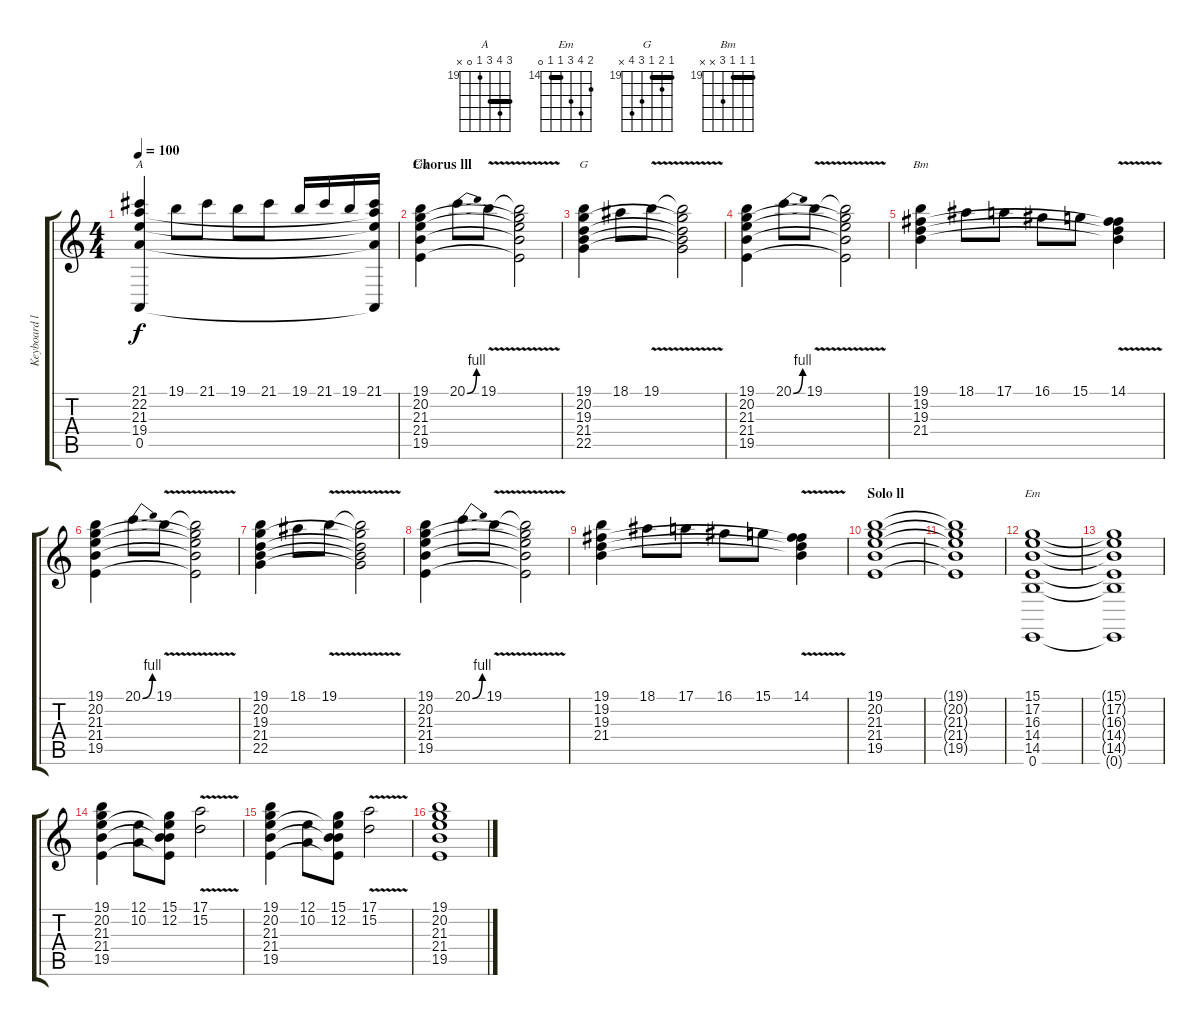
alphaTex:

\track ("Keyboard ll" "Keyboard l") {instrument stringensemble1}
\staff {score tabs}
\tuning (E4 B3 G3 D3 A2 E2) {hide}
\chord ("A" 21 22 21 19 0 x) {firstfret 19 barre 21}
\chord ("Em" 19 20 21 21 19 x) {firstfret 19 barre 19}
\chord ("G" 19 20 19 21 22 x) {firstfret 19 barre 19}
\chord ("Bm" 19 19 19 21 x x) {firstfret 19 barre 19}
\chord ("Em" 15 17 16 14 14 0) {firstfret 14 barre 14}
\ts (4 4)
\tempo 100
\clef g2
\ks c
(21.1 22.2 21.3 19.4 0.5).4{ch "A" dy f} 19.1.8 21.1.8 19.1.8 21.1.8 19.1.16 21.1.16 19.1.16 (21.1 22.2{t} 21.3{t} 19.4{t} 0.5{t}).16 |
\section ("" "Chorus lll")
(19.1 20.2 21.3 21.4 19.5).4{ch "Em"} 20.1{be (bend 0 0 60 4)}.8 19.1{v}.8 (19.1{t} 20.2{t} 21.3{t} 21.4{t} 19.5{t}).2 |
(19.1 20.2 19.3 21.4 22.5).4{ch "G"} 18.1.8 19.1{v}.8 (19.1{t} 20.2{t} 19.3{t} 21.4{t} 22.5{t}).2 |
(19.1 20.2 21.3 21.4 19.5).4 20.1{be (bend 0 0 60 4)}.8 19.1{v}.8 (19.1{t} 20.2{t} 21.3{t} 21.4{t} 19.5{t}).2 |
(19.1 19.2 19.3 21.4).4{ch "Bm"} 18.1.8 17.1.8 16.1.8 15.1.8 (14.1{v} 19.2{t} 19.3{t} 21.4{t}).4 |
(19.1 20.2 21.3 21.4 19.5).4 20.1{be (bend 0 0 60 4)}.8 19.1{v}.8 (19.1{t} 20.2{t} 21.3{t} 21.4{t} 19.5{t}).2 |
(19.1 20.2 19.3 21.4 22.5).4 18.1.8 19.1{v}.8 (19.1{t} 20.2{t} 19.3{t} 21.4{t} 22.5{t}).2 |
(19.1 20.2 21.3 21.4 19.5).4 20.1{be (bend 0 0 60 4)}.8 19.1{v}.8 (19.1{t} 20.2{t} 21.3{t} 21.4{t} 19.5{t}).2 |
(19.1 19.2 19.3 21.4).4 18.1.8 17.1.8 16.1.8 15.1.8 (14.1{v} 19.2{t} 19.3{t} 21.4{t}).4 |
\section ("" "Solo ll")
(19.1 20.2 21.3 21.4 19.5).1 |
(19.1{t} 20.2{t} 21.3{t} 21.4{t} 19.5{t}).1 |
(15.1 17.2 16.3 14.4 14.5 0.6).1{ch "Em"} |
(15.1{t} 17.2{t} 16.3{t} 14.4{t} 14.5{t} 0.6{t}).1 |
(19.1 20.2 21.3 21.4 19.5).4 (12.1 10.2).8 (15.1 12.2 21.3{t} 21.4{t} 19.5{t}).8 (17.1{v} 15.2{v}).2 |
(19.1 20.2 21.3 21.4 19.5).4 (12.1 10.2).8 (15.1 12.2 21.3{t} 21.4{t} 19.5{t}).8 (17.1{v} 15.2{v}).2 |
(19.1 20.2 21.3 21.4 19.5).1
